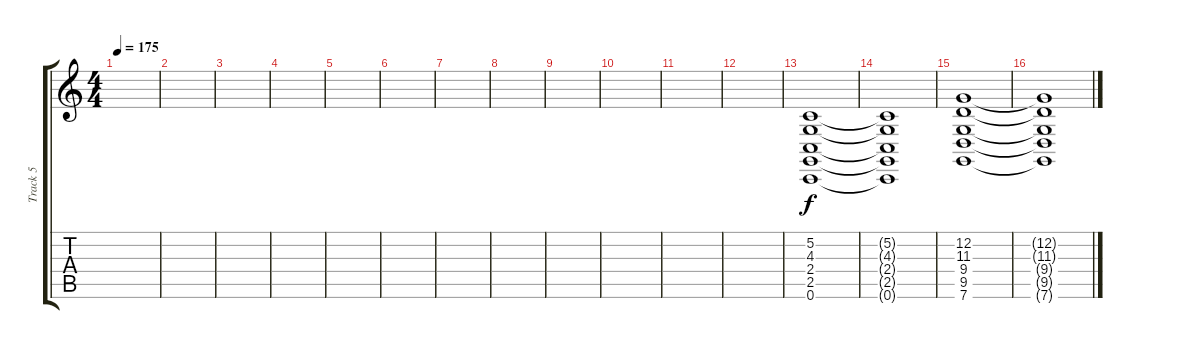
\track ("Track 5" "Track 5") {instrument stringensemble1}
\staff {score tabs}
\tuning (C4 G3 Eb3 Bb2 F2 C2) {hide}
\ts (4 4)
\tempo 175
\clef g2
\ks c
|
|
|
|
|
|
|
|
|
|
|
|
(5.2 4.3 2.4 2.5 0.6).1 |
(5.2{t} 4.3{t} 2.4{t} 2.5{t} 0.6{t}).1 |
(12.2 11.3 9.4 9.5 7.6).1 |
(12.2{t} 11.3{t} 9.4{t} 9.5{t} 7.6{t}).1
